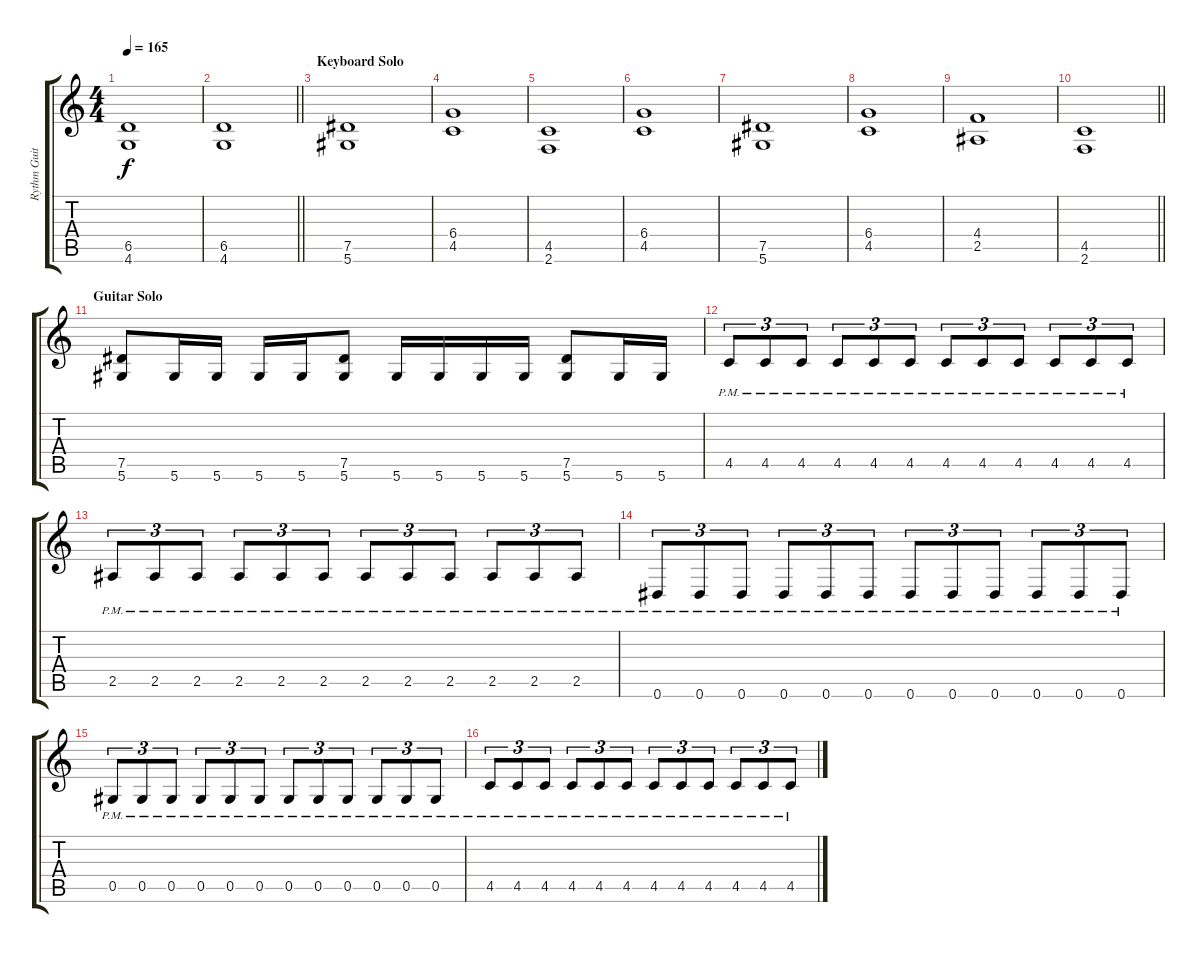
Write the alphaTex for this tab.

\track ("Rythm Guitar" "Rythm Guit") {instrument distortionguitar}
\staff {score tabs}
\tuning (Eb4 Bb3 Gb3 Db3 Ab2 Eb2) {hide}
\ts (4 4)
\tempo 165
\clef g2
\ks c
(6.5 4.6).1{dy f} |
\barLineRight lightlight
(6.5 4.6).1 |
\section ("" "Keyboard Solo")
(7.5 5.6).1 |
(6.4 4.5).1 |
(4.5 2.6).1 |
(6.4 4.5).1 |
(7.5 5.6).1 |
(6.4 4.5).1 |
(4.4 2.5).1 |
\barLineRight lightlight
(4.5 2.6).1 |
\section ("" "Guitar Solo")
(7.5 5.6).8 5.6.16 5.6.16 5.6.16 5.6.16 (7.5 5.6).8 5.6.16 5.6.16 5.6.16 5.6.16 (7.5 5.6).8 5.6.16 5.6.16 |
4.5{pm}.8{tu (3 2)} 4.5{pm}.8{tu (3 2)} 4.5{pm}.8{tu (3 2)} 4.5{pm}.8{tu (3 2)} 4.5{pm}.8{tu (3 2)} 4.5{pm}.8{tu (3 2)} 4.5{pm}.8{tu (3 2)} 4.5{pm}.8{tu (3 2)} 4.5{pm}.8{tu (3 2)} 4.5{pm}.8{tu (3 2)} 4.5{pm}.8{tu (3 2)} 4.5{pm}.8{tu (3 2)} |
2.5{pm}.8{tu (3 2)} 2.5{pm}.8{tu (3 2)} 2.5{pm}.8{tu (3 2)} 2.5{pm}.8{tu (3 2)} 2.5{pm}.8{tu (3 2)} 2.5{pm}.8{tu (3 2)} 2.5{pm}.8{tu (3 2)} 2.5{pm}.8{tu (3 2)} 2.5{pm}.8{tu (3 2)} 2.5{pm}.8{tu (3 2)} 2.5{pm}.8{tu (3 2)} 2.5{pm}.8{tu (3 2)} |
0.6{pm}.8{tu (3 2)} 0.6{pm}.8{tu (3 2)} 0.6{pm}.8{tu (3 2)} 0.6{pm}.8{tu (3 2)} 0.6{pm}.8{tu (3 2)} 0.6{pm}.8{tu (3 2)} 0.6{pm}.8{tu (3 2)} 0.6{pm}.8{tu (3 2)} 0.6{pm}.8{tu (3 2)} 0.6{pm}.8{tu (3 2)} 0.6{pm}.8{tu (3 2)} 0.6{pm}.8{tu (3 2)} |
0.5{pm}.8{tu (3 2)} 0.5{pm}.8{tu (3 2)} 0.5{pm}.8{tu (3 2)} 0.5{pm}.8{tu (3 2)} 0.5{pm}.8{tu (3 2)} 0.5{pm}.8{tu (3 2)} 0.5{pm}.8{tu (3 2)} 0.5{pm}.8{tu (3 2)} 0.5{pm}.8{tu (3 2)} 0.5{pm}.8{tu (3 2)} 0.5{pm}.8{tu (3 2)} 0.5{pm}.8{tu (3 2)} |
4.5{pm}.8{tu (3 2)} 4.5{pm}.8{tu (3 2)} 4.5{pm}.8{tu (3 2)} 4.5{pm}.8{tu (3 2)} 4.5{pm}.8{tu (3 2)} 4.5{pm}.8{tu (3 2)} 4.5{pm}.8{tu (3 2)} 4.5{pm}.8{tu (3 2)} 4.5{pm}.8{tu (3 2)} 4.5{pm}.8{tu (3 2)} 4.5{pm}.8{tu (3 2)} 4.5{pm}.8{tu (3 2)}
